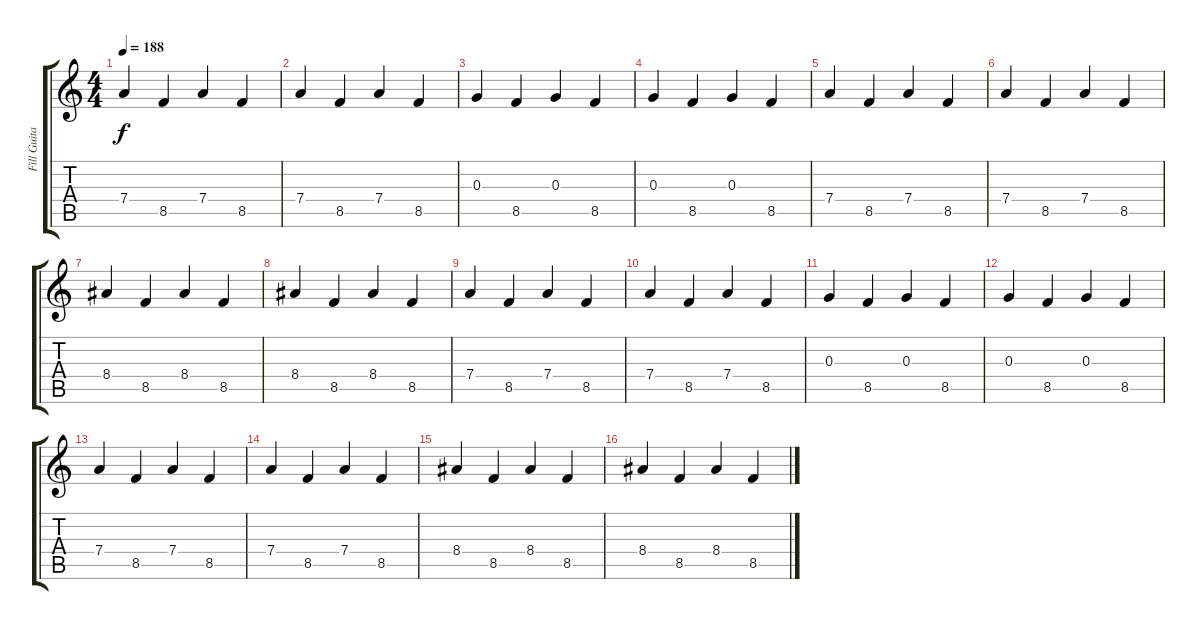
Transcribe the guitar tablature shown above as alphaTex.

\track ("Fill Guitar" "Fill Guita") {instrument distortionguitar}
\staff {score tabs}
\tuning (E4 B3 G3 D3 A2 D2) {hide}
\ts (4 4)
\tempo 188
\clef g2
\ks c
7.4.4{dy f} 8.5.4 7.4.4 8.5.4 |
7.4.4 8.5.4 7.4.4 8.5.4 |
0.3.4 8.5.4 0.3.4 8.5.4 |
0.3.4 8.5.4 0.3.4 8.5.4 |
7.4.4 8.5.4 7.4.4 8.5.4 |
7.4.4 8.5.4 7.4.4 8.5.4 |
8.4.4 8.5.4 8.4.4 8.5.4 |
8.4.4 8.5.4 8.4.4 8.5.4 |
7.4.4 8.5.4 7.4.4 8.5.4 |
7.4.4 8.5.4 7.4.4 8.5.4 |
0.3.4 8.5.4 0.3.4 8.5.4 |
0.3.4 8.5.4 0.3.4 8.5.4 |
7.4.4 8.5.4 7.4.4 8.5.4 |
7.4.4 8.5.4 7.4.4 8.5.4 |
8.4.4 8.5.4 8.4.4 8.5.4 |
8.4.4 8.5.4 8.4.4 8.5.4
